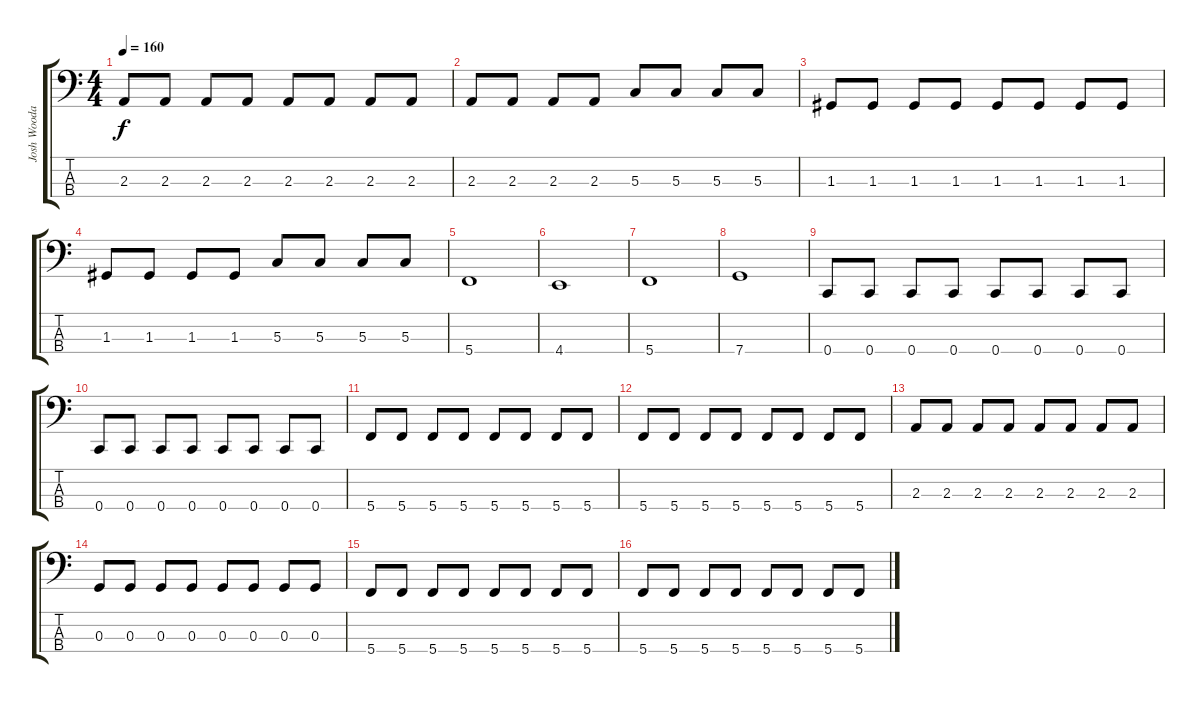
\track ("Josh Woodard" "Josh Wooda") {instrument electricbasspick}
\staff {score tabs}
\tuning (F2 C2 G1 C1) {hide}
\ts (4 4)
\tempo 160
\clef f4
\ks c
2.3.8{dy f} 2.3.8 2.3.8 2.3.8 2.3.8 2.3.8 2.3.8 2.3.8 |
2.3.8 2.3.8 2.3.8 2.3.8 5.3.8 5.3.8 5.3.8 5.3.8 |
1.3.8 1.3.8 1.3.8 1.3.8 1.3.8 1.3.8 1.3.8 1.3.8 |
1.3.8 1.3.8 1.3.8 1.3.8 5.3.8 5.3.8 5.3.8 5.3.8 |
5.4.1 |
4.4.1 |
5.4.1 |
7.4.1 |
0.4.8 0.4.8 0.4.8 0.4.8 0.4.8 0.4.8 0.4.8 0.4.8 |
0.4.8 0.4.8 0.4.8 0.4.8 0.4.8 0.4.8 0.4.8 0.4.8 |
5.4.8 5.4.8 5.4.8 5.4.8 5.4.8 5.4.8 5.4.8 5.4.8 |
5.4.8 5.4.8 5.4.8 5.4.8 5.4.8 5.4.8 5.4.8 5.4.8 |
2.3.8 2.3.8 2.3.8 2.3.8 2.3.8 2.3.8 2.3.8 2.3.8 |
0.3.8 0.3.8 0.3.8 0.3.8 0.3.8 0.3.8 0.3.8 0.3.8 |
5.4.8 5.4.8 5.4.8 5.4.8 5.4.8 5.4.8 5.4.8 5.4.8 |
5.4.8 5.4.8 5.4.8 5.4.8 5.4.8 5.4.8 5.4.8 5.4.8
